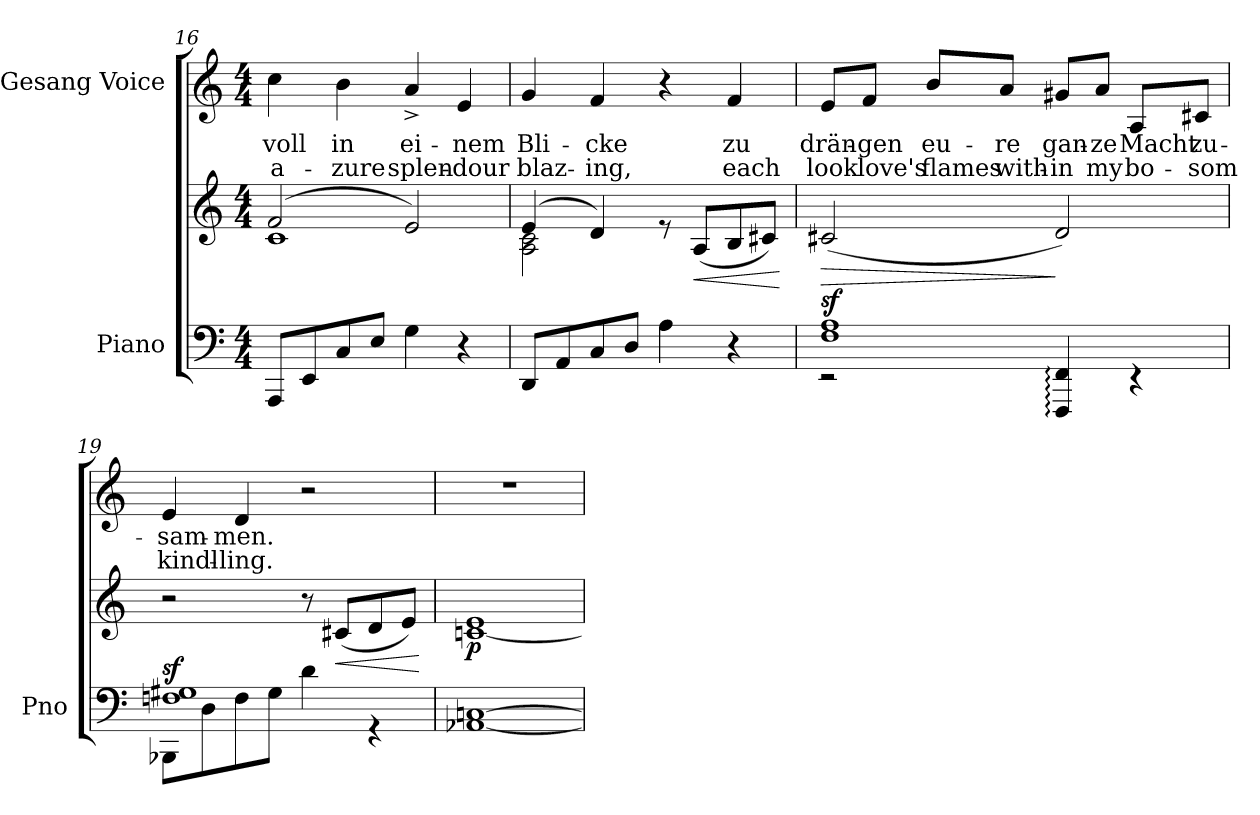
**kern	**kern	**dynam	**kern	**text	**text
*part2	*part2	*part2	*part1	*part1	*part1
*staff3	*staff2	*staff2/3	*staff1	*staff1	*staff1
*I"Piano	*	*	*I"Gesang Voice	*	*
*I'Pno	*	*	*	*	*
*clefF4	*clefG2	*	*clefG2	*	*
*k[]	*k[]	*	*k[]	*	*
*M4/4	*M4/4	*	*M4/4	*	*
=16	=16	=16	=16	=16	=16
*	*^	*	*	*	*
!	!	!	!	!	!LO:LY:b	!LO:LY:b
8AAA/L	(>2f/	1c	.	4cc\	voll	a-
8EE/	.	.	.	.	.	.
!	!	!	!	!	!LO:LY:b	!LO:LY:b
8C/	.	.	.	4b\	in	-zure
8E/J	.	.	.	.	.	.
!	!	!	!	!	!LO:LY:b	!LO:LY:b
4G\	2e/)	.	.	4a^/	ei-	splen-
!	!	!	!	!	!LO:LY:b	!LO:LY:b
4r	.	.	.	4e/	-nem	-dour
!!LO:LB:g=z
=17	=17	=17	=17	=17	=17	=17
!	!	!	!	!	!LO:LY:b	!LO:LY:b
8DD/L	(>4e/	2A\ 2c\	.	4g/	Bli-	blaz-
8AA/	.	.	.	.	.	.
!	!	!	!	!	!LO:LY:b	!LO:LY:b
8C/	4d/)	.	.	4f/	-cke	-ing,
8D/J	.	.	.	.	.	.
4A\	8re	2ryy	.	4r	.	.
!	!	!	!LO:HP:b	!	!	!
.	(8A/L	.	<	.	.	.
!	!	!	!	!	!LO:LY:b	!LO:LY:b
4r	8B/	.	.	4f/	zu	each
.	8c#X/J)	.	.	.	.	.
*	*v	*v	*	*	*	*
.	.	[	.	.	.
=18	=18	=18	=18	=18	=18
*^	*	*	*	*	*
!	!	!	!LO:HP:b	!	!LO:LY:b	!LO:LY:b
!	!	!	!LO:DY:n=1:a=2	!	!	!
1F 1A	2r	(2c#X/	> sf	8e/L	drän-	look
!	!	!	!	!	!LO:LY:b	!LO:LY:b
.	.	.	.	8f/J	-gen	love's
!	!	!	!	!	!LO:LY:b	!LO:LY:b
.	.	.	.	8b/L	eu-	flames
!	!	!	!	!	!LO:LY:b	!LO:LY:b
.	.	.	.	8a/J	-re	with-
!	!	!	!	!	!LO:LY:b	!LO:LY:b
.	4FFF/: 4FF/:	2d/)	]	8g#X/L	gan-	-in
!	!	!	!	!	!LO:LY:b	!LO:LY:b
.	.	.	.	8a/J	-ze	my
!	!	!	!	!	!LO:LY:b	!LO:LY:b
.	4r	.	.	8A/L	Macht	bo-
!	!	!	!	!	!LO:LY:b	!LO:LY:b
.	.	.	.	8c#X/J	zu-	-som
=19	=19	=19	=19	=19	=19	=19
!	!	!	!LO:DY:a=2	!	!LO:LY:b	!LO:LY:b
1Fn 1G#X	8BBB-X\L	2r	sf	4e/	-sam-	kindl-
.	8D\	.	.	.	.	.
!	!	!	!	!	!LO:LY:b	!LO:LY:b
.	8F\	.	.	4d/	-men.	-ling.
.	8G#\J	.	.	.	.	.
.	4d\	8r	.	2r	.	.
!	!	!	!LO:HP:b	!	!	!
.	.	(8c#X/L	<	.	.	.
.	4r	8d/	.	.	.	.
.	.	8e/J)	.	.	.	.
*v	*v	*	*	*	*	*
.	.	[	.	.	.
=20	=20	=20	=20	=20	=20
!	!	!LO:DY:b	!	!	!
[1AA-X [1Cn	[1cn 1e	p	1r	.	.
=	=	=	=	=	=
*-	*-	*-	*-	*-	*-
